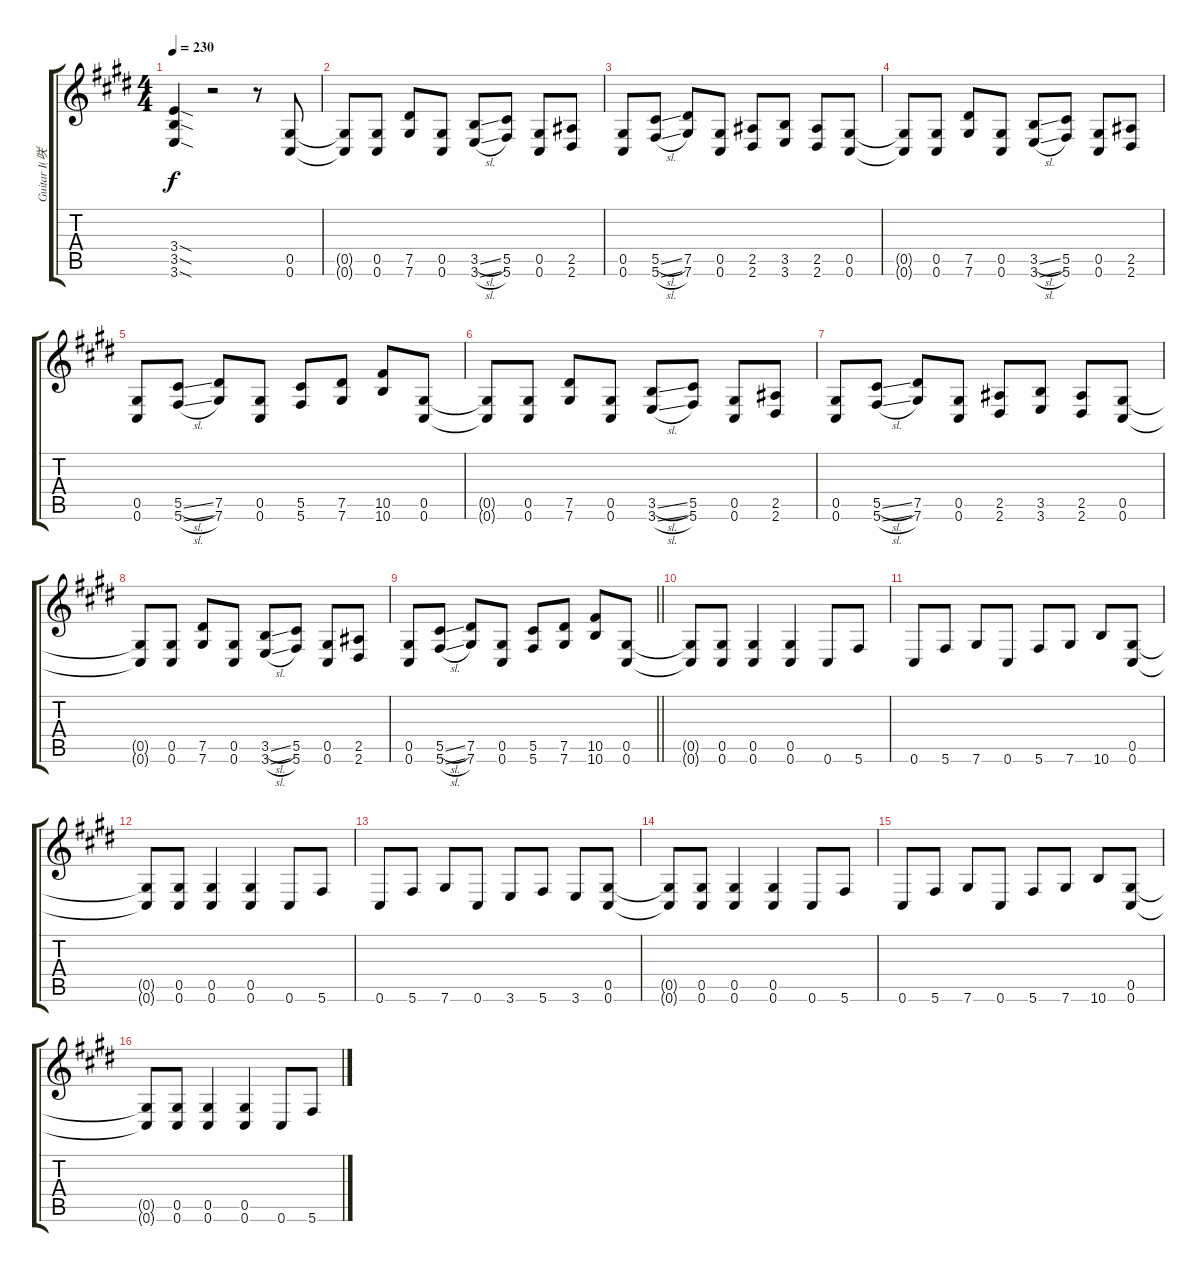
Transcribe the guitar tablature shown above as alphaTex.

\track ("Guitar I(咲人)" "Guitar I(咲") {instrument overdrivenguitar}
\staff {score tabs}
\tuning (Eb4 Bb3 Gb3 Db3 Ab2 Db2) {hide}
\ts (4 4)
\tempo 230
\clef g2
\ks e
(3.4{sod} 3.5{sod} 3.6{sod}).4{dy f} r.2 r.8 (0.5 0.6).8 |
(0.5{t} 0.6{t}).8 (0.5 0.6).8 (7.5 7.6).8 (0.5 0.6).8 (3.5{sl} 3.6{sl}).8 (5.5 5.6).8 (0.5 0.6).8 (2.5 2.6).8 |
(0.5 0.6).8 (5.5{sl} 5.6{sl}).8 (7.5 7.6).8 (0.5 0.6).8 (2.5 2.6).8 (3.5 3.6).8 (2.5 2.6).8 (0.5 0.6).8 |
(0.5{t} 0.6{t}).8 (0.5 0.6).8 (7.5 7.6).8 (0.5 0.6).8 (3.5{sl} 3.6{sl}).8 (5.5 5.6).8 (0.5 0.6).8 (2.5 2.6).8 |
(0.5 0.6).8 (5.5{sl} 5.6{sl}).8 (7.5 7.6).8 (0.5 0.6).8 (5.5 5.6).8 (7.5 7.6).8 (10.5 10.6).8 (0.5 0.6).8 |
(0.5{t} 0.6{t}).8 (0.5 0.6).8 (7.5 7.6).8 (0.5 0.6).8 (3.5{sl} 3.6{sl}).8 (5.5 5.6).8 (0.5 0.6).8 (2.5 2.6).8 |
(0.5 0.6).8 (5.5{sl} 5.6{sl}).8 (7.5 7.6).8 (0.5 0.6).8 (2.5 2.6).8 (3.5 3.6).8 (2.5 2.6).8 (0.5 0.6).8 |
(0.5{t} 0.6{t}).8 (0.5 0.6).8 (7.5 7.6).8 (0.5 0.6).8 (3.5{sl} 3.6{sl}).8 (5.5 5.6).8 (0.5 0.6).8 (2.5 2.6).8 |
\barLineRight lightlight
(0.5 0.6).8 (5.5{sl} 5.6{sl}).8 (7.5 7.6).8 (0.5 0.6).8 (5.5 5.6).8 (7.5 7.6).8 (10.5 10.6).8 (0.5 0.6).8 |
(0.5{t} 0.6{t}).8 (0.5 0.6).8 (0.5 0.6).4 (0.5 0.6).4 0.6.8 5.6.8 |
0.6.8 5.6.8 7.6.8 0.6.8 5.6.8 7.6.8 10.6.8 (0.5 0.6).8 |
(0.5{t} 0.6{t}).8 (0.5 0.6).8 (0.5 0.6).4 (0.5 0.6).4 0.6.8 5.6.8 |
0.6.8 5.6.8 7.6.8 0.6.8 3.6.8 5.6.8 3.6.8 (0.5 0.6).8 |
(0.5{t} 0.6{t}).8 (0.5 0.6).8 (0.5 0.6).4 (0.5 0.6).4 0.6.8 5.6.8 |
0.6.8 5.6.8 7.6.8 0.6.8 5.6.8 7.6.8 10.6.8 (0.5 0.6).8 |
(0.5{t} 0.6{t}).8 (0.5 0.6).8 (0.5 0.6).4 (0.5 0.6).4 0.6.8 5.6.8
